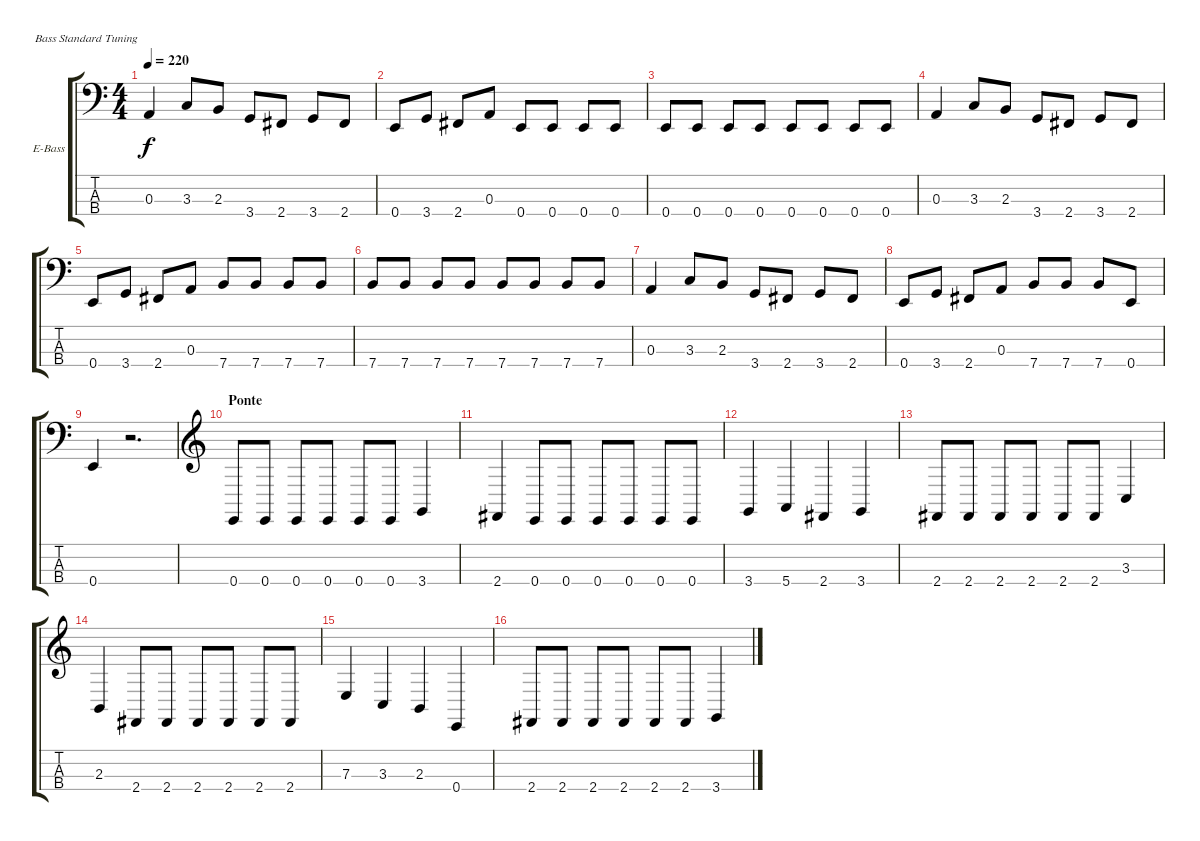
\defaultSystemsLayout 4
\bracketExtendMode groupsimilarinstruments
\firstSystemTrackNameOrientation horizontal
\otherSystemsTrackNameOrientation horizontal
\track ("Electric Bass" "E-Bass") {instrument electricbassfinger}
\staff {score tabs}
\tuning (G2 D2 A1 E1)
\ts (4 4)
\tempo 220
\clef f4
\ks c
0.3.4{dy f} 3.3.8 2.3.8 3.4.8 2.4.8 3.4.8 2.4.8 |
0.4.8 3.4.8 2.4.8 0.3.8 0.4.8 0.4.8 0.4.8 0.4.8 |
0.4.8 0.4.8 0.4.8 0.4.8 0.4.8 0.4.8 0.4.8 0.4.8 |
0.3.4 3.3.8 2.3.8 3.4.8 2.4.8 3.4.8 2.4.8 |
0.4.8 3.4.8 2.4.8 0.3.8 7.4.8 7.4.8 7.4.8 7.4.8 |
7.4.8 7.4.8 7.4.8 7.4.8 7.4.8 7.4.8 7.4.8 7.4.8 |
0.3.4 3.3.8 2.3.8 3.4.8 2.4.8 3.4.8 2.4.8 |
0.4.8 3.4.8 2.4.8 0.3.8 7.4.8 7.4.8 7.4.8 0.4.8 |
0.4.4 r.2{d} |
\section ("" "Ponte")
\clef g2
0.4.8 0.4.8 0.4.8 0.4.8 0.4.8 0.4.8 3.4.4 |
2.4.4 0.4.8 0.4.8 0.4.8 0.4.8 0.4.8 0.4.8 |
3.4.4 5.4.4 2.4.4 3.4.4 |
2.4.8 2.4.8 2.4.8 2.4.8 2.4.8 2.4.8 3.3.4 |
2.3.4 2.4.8 2.4.8 2.4.8 2.4.8 2.4.8 2.4.8 |
7.3.4 3.3.4 2.3.4 0.4.4 |
2.4.8 2.4.8 2.4.8 2.4.8 2.4.8 2.4.8 3.4.4
